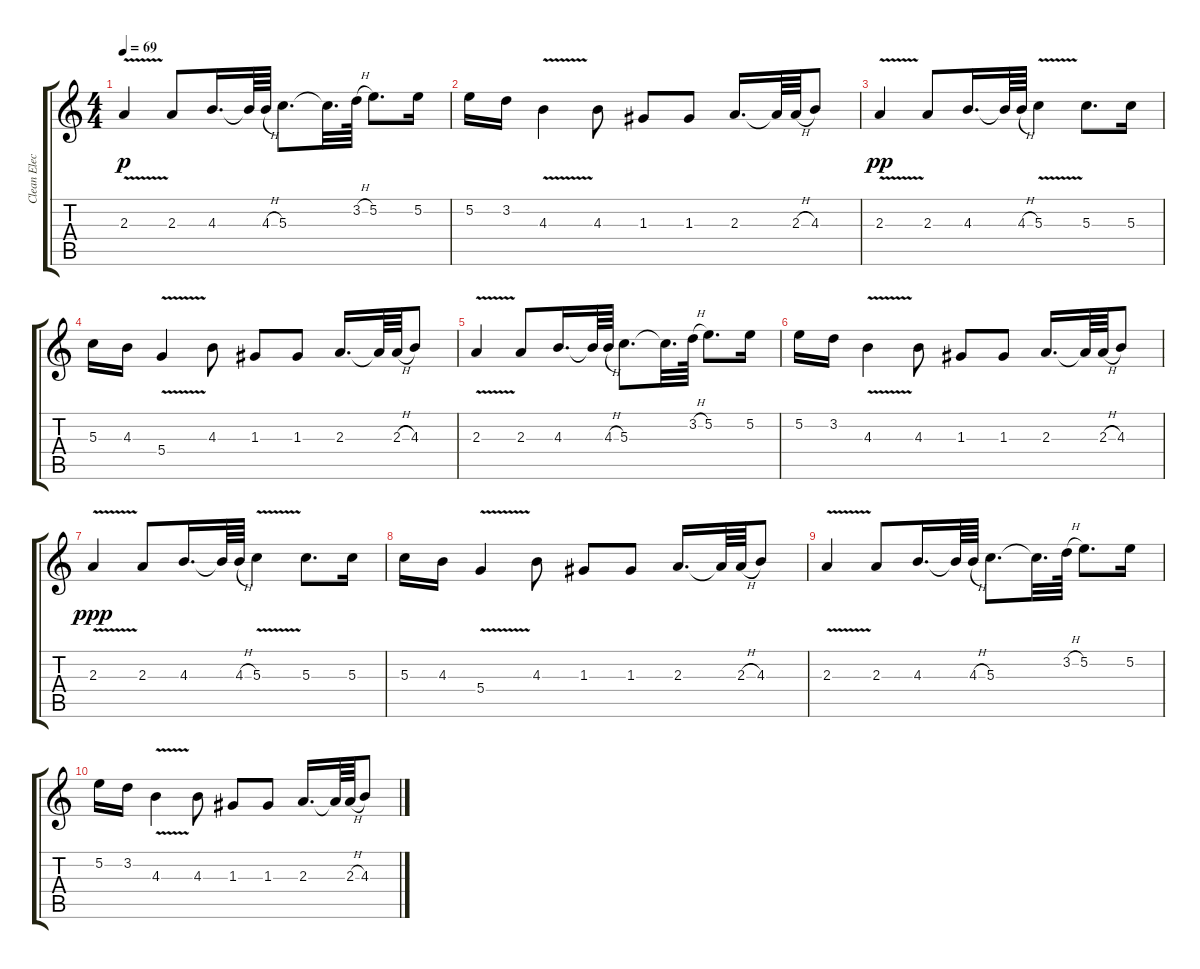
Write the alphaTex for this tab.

\track ("Clean Electric" "Clean Elec") {instrument electricguitarclean}
\staff {score tabs}
\tuning (E4 B3 G3 D3 A2 E2) {hide}
\ts (4 4)
\tempo 69
\clef g2
\ks c
2.3{v}.4{dy p} 2.3.8 4.3.16{d} 4.3{t}.64 4.3{h}.64 5.3.8{d} 5.3{t}.32{d} 3.2{h}.64 5.2.8{d} 5.2.16 |
5.2.16 3.2.16 4.3{v}.4 4.3.8 1.3.8 1.3.8 2.3.16{d} 2.3{t}.64 2.3{h}.64 4.3.8 |
2.3{v}.4{dy pp} 2.3.8 4.3.16{d} 4.3{t}.64 4.3{h}.64 5.3{v}.4 5.3.8{d} 5.3.16 |
5.3.16 4.3.16 5.4{v}.4 4.3.8 1.3.8 1.3.8 2.3.16{d} 2.3{t}.64 2.3{h}.64 4.3.8 |
2.3{v}.4 2.3.8 4.3.16{d} 4.3{t}.64 4.3{h}.64 5.3.8{d} 5.3{t}.32{d} 3.2{h}.64 5.2.8{d} 5.2.16 |
5.2.16 3.2.16 4.3{v}.4 4.3.8 1.3.8 1.3.8 2.3.16{d} 2.3{t}.64 2.3{h}.64 4.3.8 |
2.3{v}.4{dy ppp} 2.3.8 4.3.16{d} 4.3{t}.64 4.3{h}.64 5.3{v}.4 5.3.8{d} 5.3.16 |
5.3.16 4.3.16 5.4{v}.4 4.3.8 1.3.8 1.3.8 2.3.16{d} 2.3{t}.64 2.3{h}.64 4.3.8 |
2.3{v}.4 2.3.8 4.3.16{d} 4.3{t}.64 4.3{h}.64 5.3.8{d} 5.3{t}.32{d} 3.2{h}.64 5.2.8{d} 5.2.16 |
5.2.16 3.2.16 4.3{v}.4 4.3.8 1.3.8 1.3.8 2.3.16{d} 2.3{t}.64 2.3{h}.64 4.3.8
